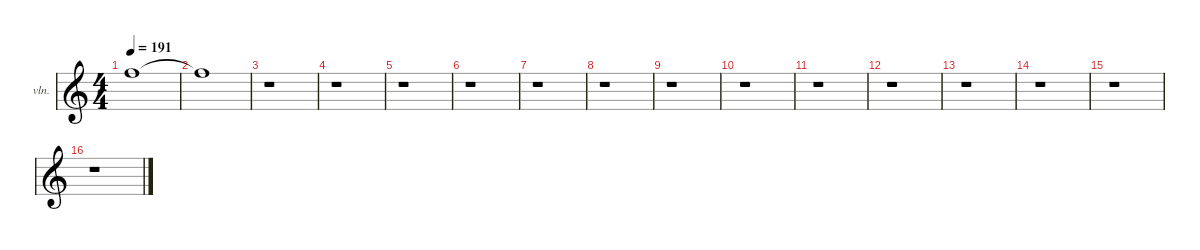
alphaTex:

\defaultSystemsLayout 4
\hideDynamics
\bracketExtendMode nobrackets
\firstSystemTrackNameOrientation horizontal
\otherSystemsTrackNameOrientation horizontal
\track ("Nanotron" "vln.") {instrument stringensemble1}
\staff {score}
\tuning (E4 B3 G3 D3 A2 E2 B1)
\ts (4 4)
\tempo 191
\clef g2
\ks c
13.1.1{dy f beam Down} |
13.1{t}.1{beam Down} |
r.1{beam Down} |
r.1{beam Down} |
r.1{beam Down} |
r.1{beam Down} |
r.1{beam Down} |
r.1{beam Down} |
r.1{beam Down} |
r.1{beam Down} |
r.1{beam Down} |
r.1{beam Down} |
r.1{beam Down} |
r.1{beam Down} |
r.1{beam Down} |
r.1{beam Down}
